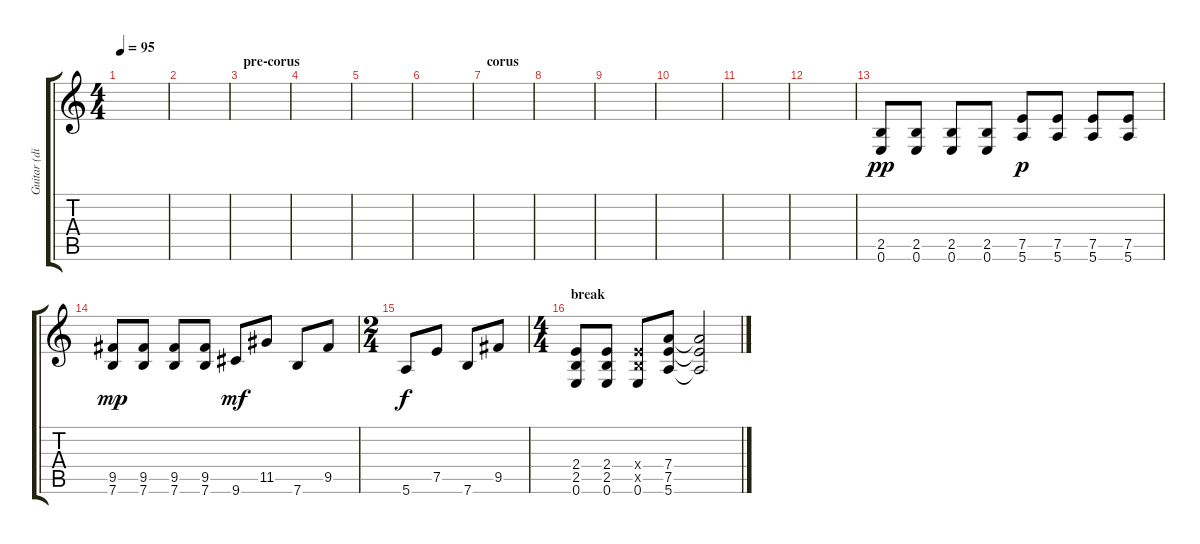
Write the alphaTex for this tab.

\track ("Guitar (distorted)" "Guitar (di") {instrument distortionguitar}
\staff {score tabs}
\tuning (E4 B3 G3 D3 A2 E2) {hide}
\ts (4 4)
\tempo 95
\clef g2
\ks c
|
|
\section ("" "pre-corus")
|
|
|
|
\section ("" "corus")
|
|
|
|
|
|
(2.5 0.6).8{dy pp} (2.5 0.6).8 (2.5 0.6).8 (2.5 0.6).8 (7.5 5.6).8{dy p} (7.5 5.6).8 (7.5 5.6).8 (7.5 5.6).8 |
(9.5 7.6).8{dy mp} (9.5 7.6).8 (9.5 7.6).8 (9.5 7.6).8 9.6.8{dy mf} 11.5.8 7.6.8 9.5.8 |
\ts (2 4)
5.6.8{dy f} 7.5.8 7.6.8 9.5.8 |
\ts (4 4)
\section ("" "break")
(2.4 2.5 0.6).8 (2.4 2.5 0.6).8 (2.4{x} 2.5{x} 0.6).8 (7.4 7.5 5.6).8 (7.4{t} 7.5{t} 5.6{t}).2
